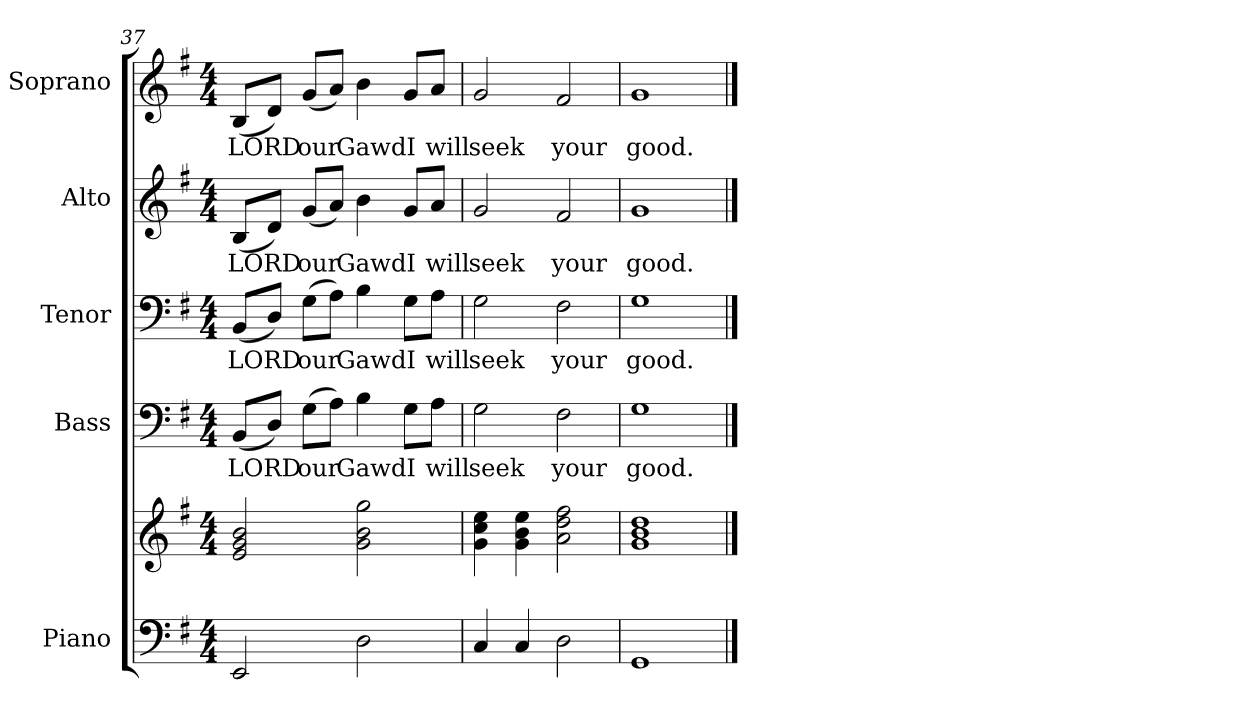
**kern	**kern	**kern	**text	**kern	**text	**kern	**text	**kern	**text
*part5	*part5	*part4	*part4	*part3	*part3	*part2	*part2	*part1	*part1
*staff6	*staff5	*staff4	*staff4	*staff3	*staff3	*staff2	*staff2	*staff1	*staff1
*I"Piano	*	*I"Bass	*	*I"Tenor	*	*I"Alto	*	*I"Soprano	*
*I'Pno.	*	*I'B.	*	*I'T.	*	*I'A.	*	*I'S.	*
*clefF4	*clefG2	*clefF4	*	*clefF4	*	*clefG2	*	*clefG2	*
*k[f#]	*k[f#]	*k[f#]	*	*k[f#]	*	*k[f#]	*	*k[f#]	*
*G:	*G:	*G:	*	*G:	*	*G:	*	*G:	*
*M4/4	*M4/4	*M4/4	*	*M4/4	*	*M4/4	*	*M4/4	*
=37	=37	=37	=37	=37	=37	=37	=37	=37	=37
!	!	!	!LO:LY:b:color=#000000	!	!	!	!	!	!
!	!	!	!	!	!LO:LY:b:color=#000000	!	!	!	!
!	!	!	!	!	!	!	!LO:LY:b:color=#000000	!	!
!	!	!	!	!	!	!	!	!	!LO:LY:b:color=#000000
2EEi/	2ei/ 2gi 2bi	(8BBi/L	LORD	(8BBi/L	LORD	(8Bi/L	LORD	(8Bi/L	LORD
.	.	8Di/J)	.	8Di/J)	.	8di/J)	.	8di/J)	.
!	!	!	!LO:LY:b:color=#000000	!	!	!	!	!	!
!	!	!	!	!	!LO:LY:b:color=#000000	!	!	!	!
!	!	!	!	!	!	!	!LO:LY:b:color=#000000	!	!
!	!	!	!	!	!	!	!	!	!LO:LY:b:color=#000000
.	.	(8Gi\L	our	(8Gi\L	our	(8gi/L	our	(8gi/L	our
.	.	8Ai\J)	.	8Ai\J)	.	8ai/J)	.	8ai/J)	.
!	!	!	!LO:LY:b:color=#000000	!	!	!	!	!	!
!	!	!	!	!	!LO:LY:b:color=#000000	!	!	!	!
!	!	!	!	!	!	!	!LO:LY:b:color=#000000	!	!
!	!	!	!	!	!	!	!	!	!LO:LY:b:color=#000000
2Di\	2gi\ 2bi 2ggi	4Bi\	Gawd	4Bi\	Gawd	4bi\	Gawd	4bi\	Gawd
!	!	!	!LO:LY:b:color=#000000	!	!	!	!	!	!
!	!	!	!	!	!LO:LY:b:color=#000000	!	!	!	!
!	!	!	!	!	!	!	!LO:LY:b:color=#000000	!	!
!	!	!	!	!	!	!	!	!	!LO:LY:b:color=#000000
.	.	8Gi\L	I	8Gi\L	I	8gi/L	I	8gi/L	I
!	!	!	!LO:LY:b:color=#000000	!	!	!	!	!	!
!	!	!	!	!	!LO:LY:b:color=#000000	!	!	!	!
!	!	!	!	!	!	!	!LO:LY:b:color=#000000	!	!
!	!	!	!	!	!	!	!	!	!LO:LY:b:color=#000000
.	.	8Ai\J	will	8Ai\J	will	8ai/J	will	8ai/J	will
!!LO:PB:g=z
=38	=38	=38	=38	=38	=38	=38	=38	=38	=38
!	!	!	!LO:LY:b:color=#000000	!	!	!	!	!	!
!	!	!	!	!	!LO:LY:b:color=#000000	!	!	!	!
!	!	!	!	!	!	!	!LO:LY:b:color=#000000	!	!
!	!	!	!	!	!	!	!	!	!LO:LY:b:color=#000000
4Ci/	4gi\ 4cci 4eei	2Gi\	seek	2Gi\	seek	2gi/	seek	2gi/	seek
4Ci/	4gi\ 4bi 4eei	.	.	.	.	.	.	.	.
!	!	!	!LO:LY:b:color=#000000	!	!	!	!	!	!
!	!	!	!	!	!LO:LY:b:color=#000000	!	!	!	!
!	!	!	!	!	!	!	!LO:LY:b:color=#000000	!	!
!	!	!	!	!	!	!	!	!	!LO:LY:b:color=#000000
2Di\	2ai\ 2ddi 2ff#i	2F#i\	your	2F#i\	your	2f#i/	your	2f#i/	your
=39	=39	=39	=39	=39	=39	=39	=39	=39	=39
!	!	!	!LO:LY:b:color=#000000	!	!	!	!	!	!
!	!	!	!	!	!LO:LY:b:color=#000000	!	!	!	!
!	!	!	!	!	!	!	!LO:LY:b:color=#000000	!	!
!	!	!	!	!	!	!	!	!	!LO:LY:b:color=#000000
1GGi	1gi 1bi 1ddi	1Gi	good.	1Gi	good.	1gi	good.	1gi	good.
==	==	==	==	==	==	==	==	==	==
*-	*-	*-	*-	*-	*-	*-	*-	*-	*-
